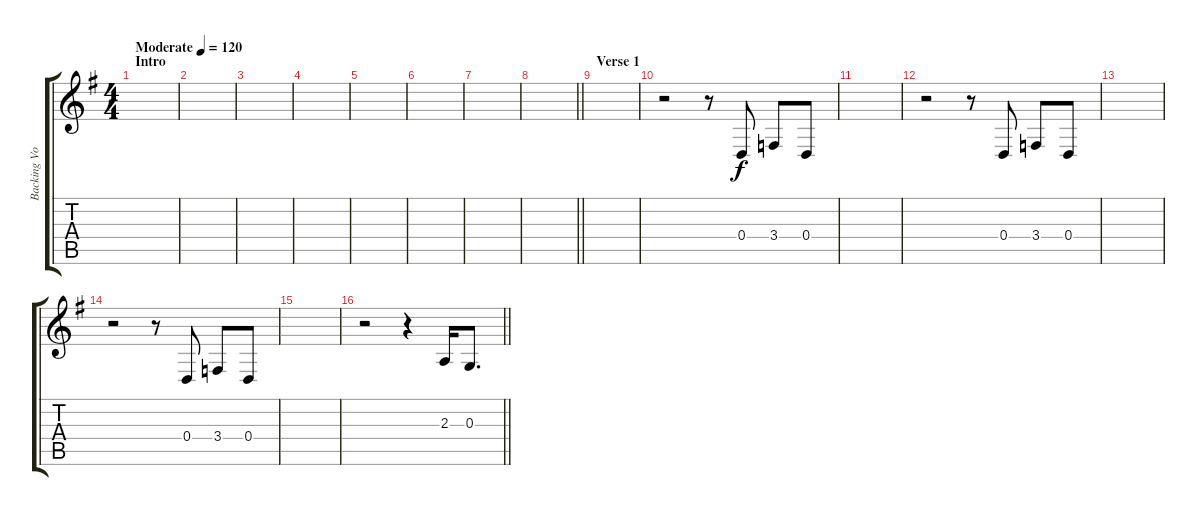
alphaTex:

\track ("Backing Vocals" "Backing Vo") {instrument oboe}
\staff {score tabs}
\tuning (E4 B3 G3 D3 A2 E2) {hide}
\ts (4 4)
\section ("" "Intro")
\tempo (120 "Moderate")
\clef g2
\ks g
|
|
|
|
|
|
|
\barLineRight lightlight
|
\section ("" "Verse 1")
|
r.2 r.8 0.4.8 3.4.8 0.4.8 |
|
r.2 r.8 0.4.8 3.4.8 0.4.8 |
|
r.2 r.8 0.4.8 3.4.8 0.4.8 |
|
\barLineRight lightlight
r.2 r.4 2.3.16 0.3.8{d}
